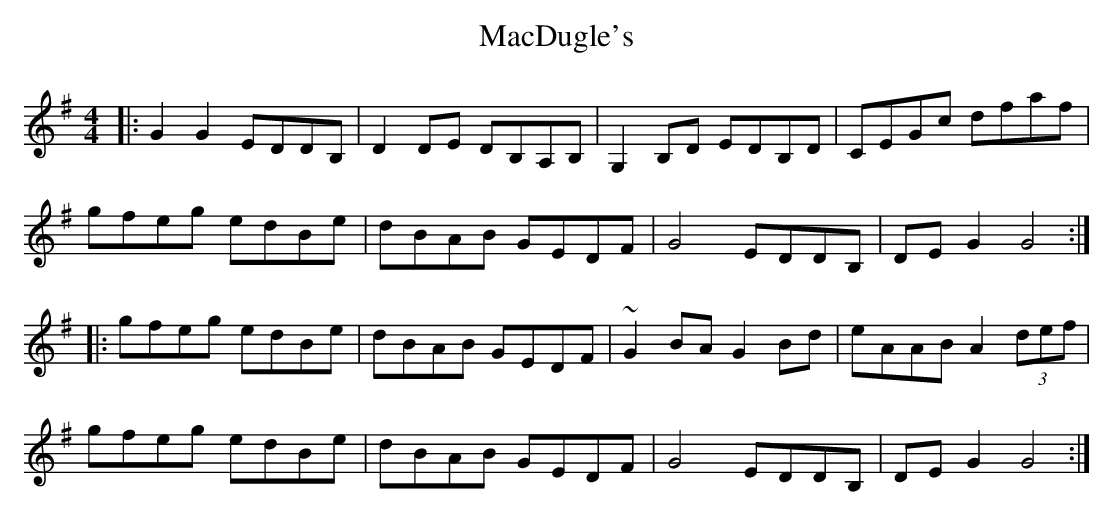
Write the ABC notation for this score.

X:1
T: MacDugle's
M: 4/4
L: 1/8
K: Gmaj
|:G2G2 EDDB,|D2DE DB,A,B,|G,2B,D EDB,D|CEGc dfaf|
gfeg edBe|dBAB GEDF|G4 EDDB,|DEG2 G4:|
|:gfeg edBe|dBAB GEDF|~G2BA G2Bd|eAAB A2 (3def|
gfeg edBe|dBAB GEDF|G4 EDDB,|DEG2 G4:|
